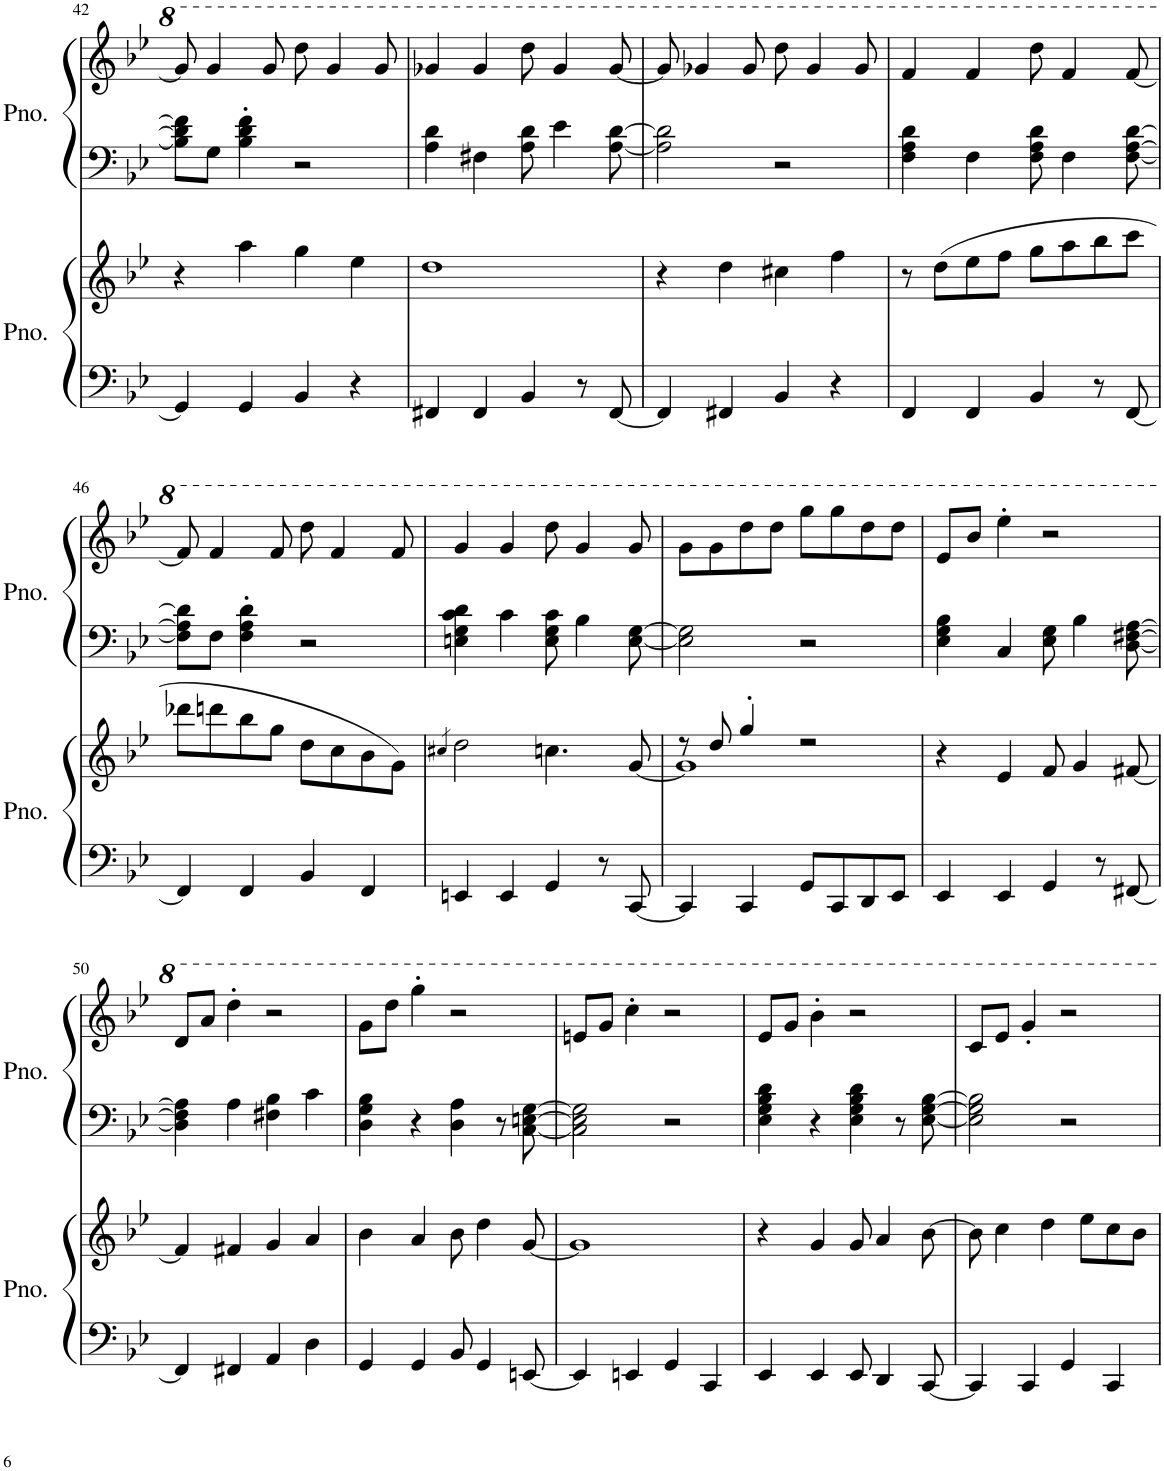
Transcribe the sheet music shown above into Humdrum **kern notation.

**kern	**kern	**kern	**kern
*part2	*part2	*part1	*part1
*staff4	*staff3	*staff2	*staff1
*I"Piano	*	*I"Piano	*
*I'Pno.	*	*I'Pno.	*
!!LO:PB:g=z
*clefF4	*clefG2	*clefF4	*clefG2
*k[b-e-]	*k[b-e-]	*k[b-e-]	*k[b-e-]
*M4/4	*M4/4	*M4/4	*M4/4
=42	=42	=42	=42
4GG/]	4r	8B-\] 8d\] 8f\]L	8gg/]
.	.	8G\J	4gg/
4GG/	4aa\	4B-\' 4d\' 4f\'	.
.	.	.	8gg/
4BB-/	4gg\	2r	8ddd\
.	.	.	4gg/
4r	4ee-\	.	.
.	.	.	8gg/
=43	=43	=43	=43
4FF#X/	1dd	4A\ 4d\	4gg-X/
4FF#/	.	4F#X\	4gg-/
4BB-/	.	8A\ 8d\	8ddd\
.	.	4e-\	4gg-/
8r	.	.	.
[8FF#/	.	[8A\ [8d\	[8gg-/
=44	=44	=44	=44
4FF#/]	4r	2A\] 2d\]	8gg-/]
.	.	.	4gg-X/
4FF#X/	4dd\	.	.
.	.	.	8gg-/
4BB-/	4cc#X\	2r	8ddd\
.	.	.	4gg-/
4r	4ff\	.	.
.	.	.	8gg-/
=45	=45	=45	=45
4FF/	8r	4F\ 4A\ 4d\	4ff/
.	(8dd\L	.	.
4FF/	8ee-\	4F\	4ff/
.	8ff\J	.	.
4BB-/	8gg\L	8F\ 8A\ 8d\	8ddd\
.	8aa\	4F\	4ff/
8r	8bb-\	.	.
[8FF/	8ccc\J	[8F\ [8A\ [8d\	[8ff/
!!LO:LB:g=z
=46	=46	=46	=46
4FF/]	8ddd-X\L	8F\] 8A\] 8d\]L	8ff/]
.	8dddn\	8F\J	4ff/
4FF/	8bb-\	4F\' 4A\' 4d\'	.
.	8gg\J	.	8ff/
4BB-/	8dd\L	2r	8ddd\
.	8cc\	.	4ff/
4FF/	8b-\	.	.
.	8g\J)	.	8ff/
=47	=47	=47	=47
.	4qcc#X/	.	.
4EEn/	2dd\	4En\ 4G\ 4c\ 4d\	4gg/
4EE/	.	4c\	4gg/
4GG/	4.ccn\	8E\ 8G\ 8c\	8ddd\
.	.	4B-\	4gg/
8r	.	.	.
[8CC/	[8g/	[8E\ [8G\	8gg/
=48	=48	=48	=48
*	*^	*	*
4CC/]	8r	1g]	2E\] 2G\]	8gg\L
.	8dd/	.	.	8gg\
4CC/	4gg'/	.	.	8ddd\
.	.	.	.	8ddd\J
8GG/L	2r	.	2r	8ggg\L
8CC/	.	.	.	8ggg\
8DD/	.	.	.	8ddd\
8EE-/J	.	.	.	8ddd\J
*	*v	*v	*	*
=49	=49	=49	=49
4EE-/	4r	4E-\ 4G\ 4B-\	8ee-/L
.	.	.	8bb-/J
4EE-/	4e-/	4C/	4eee-'\
4GG/	8f/	8E-\ 8G\	2r
.	4g/	4B-\	.
8r	.	.	.
[8FF#X/	[8f#X/	[8D\ [8F#X\ [8A\	.
!!LO:LB:g=z
=50	=50	=50	=50
4FF#/]	4f#/]	4D\] 4F#\] 4A\]	8dd/L
.	.	.	8aa/J
4FF#X/	4f#X/	4A\	4ddd'\
4AA/	4g/	4F#X\ 4B-\	2r
4D\	4a/	4c\	.
=51	=51	=51	=51
4GG/	4b-\	4D\ 4G\ 4B-\	8gg\L
.	.	.	8ddd\J
4GG/	4a/	4r	4ggg'\
8BB-/	8b-\	4D\ 4A\	2r
4GG/	4dd\	.	.
.	.	8r	.
[8EEn/	[8g/	[8C\ [8En\ [8G\	.
=52	=52	=52	=52
4EE/]	1g]	2C\] 2E\] 2G\]	8een/L
.	.	.	8gg/J
4EEn/	.	.	4ccc'\
4GG/	.	2r	2r
4CC/	.	.	.
=53	=53	=53	=53
4EE-/	4r	4E-\ 4G\ 4B-\ 4d\	8ee-/L
.	.	.	8gg/J
4EE-/	4g/	4r	4bb-'\
8EE-/	8g/	4E-\ 4G\ 4B-\ 4d\	2r
4DD/	4a/	.	.
.	.	8r	.
[8CC/	[8b-\	[8E-\ [8G\ [8B-\	.
=54	=54	=54	=54
4CC/]	8b-\]	2E-\] 2G\] 2B-\]	8cc/L
.	4cc\	.	8ee-/J
4CC/	.	.	4gg'/
.	4dd\	.	.
4GG/	.	2r	2r
.	8ee-\L	.	.
4CC/	8cc\	.	.
.	8b-\J	.	.
=	=	=	=
*-	*-	*-	*-
